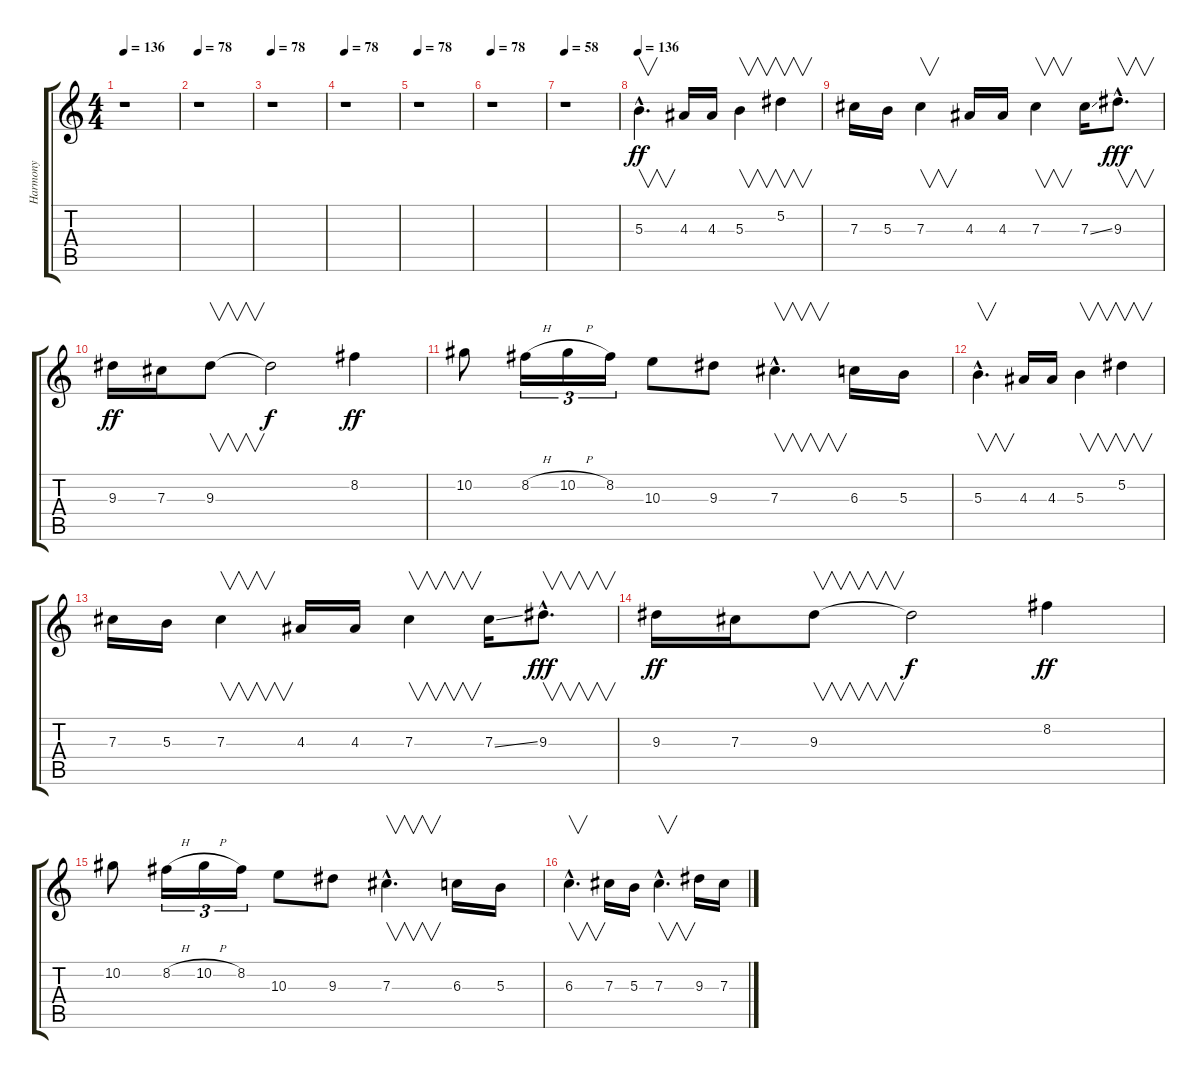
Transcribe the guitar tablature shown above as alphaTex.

\track ("Harmony" "Harmony") {instrument overdrivenguitar}
\staff {score tabs}
\tuning (Eb4 Bb3 Gb3 Db3 Ab2 Eb2) {hide}
\ts (4 4)
\tempo 136
\clef g2
\ks c
r.1{dy ff instrument overdrivenguitar} |
\tempo 78
r.1 |
\tempo 78
r.1 |
\tempo 78
r.1 |
\tempo 78
r.1 |
\tempo 78
r.1 |
\tempo 58
r.1 |
\tempo 136
5.3{hac}.4{v d instrument overdrivenguitar} 4.3.16 4.3.16 5.3.4{v} 5.2.4{v} |
7.3.16 5.3.16 7.3.4{v} 4.3.16 4.3.16 7.3.4{v} 7.3{ss}.16 9.3{hac}.8{v d dy fff} |
9.3.16{dy ff} 7.3.16 9.3.8{v} 9.3{t}.2{dy f} 8.2.4{dy ff} |
10.2.8 8.2{h}.16{tu (3 2)} 10.2{h}.16{tu (3 2)} 8.2.16{tu (3 2)} 10.3.8 9.3.8 7.3{hac}.4{v d} 6.3.16 5.3.16 |
5.3{hac}.4{v d} 4.3.16 4.3.16 5.3.4{v} 5.2.4{v} |
7.3.16 5.3.16 7.3.4{v} 4.3.16 4.3.16 7.3.4{v} 7.3{ss}.16 9.3{hac}.8{v d dy fff} |
9.3.16{dy ff} 7.3.16 9.3.8{v} 9.3{t}.2{dy f} 8.2.4{dy ff} |
10.2.8 8.2{h}.16{tu (3 2)} 10.2{h}.16{tu (3 2)} 8.2.16{tu (3 2)} 10.3.8 9.3.8 7.3{hac}.4{v d} 6.3.16 5.3.16 |
6.3{hac}.4{v d} 7.3.16 5.3.16 7.3{hac}.4{v d} 9.3.16 7.3.16
